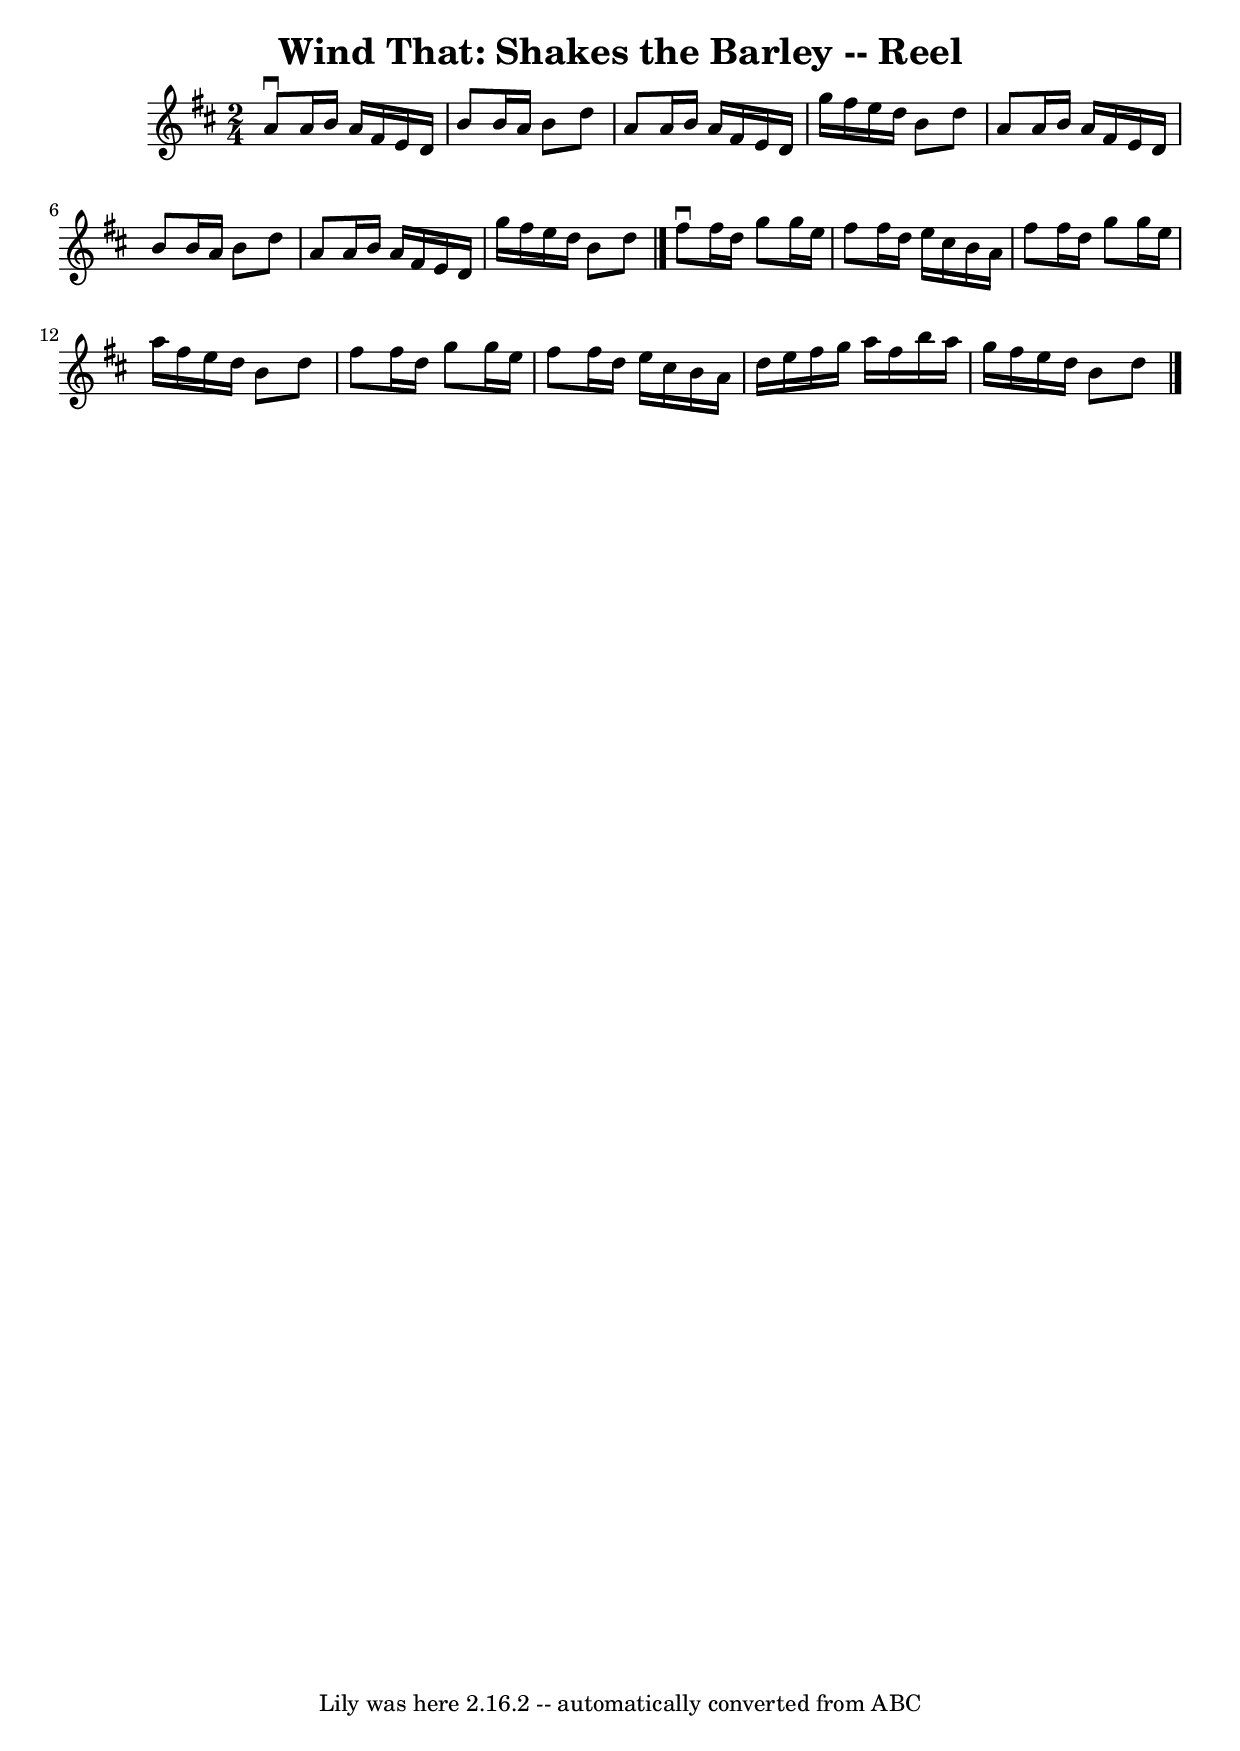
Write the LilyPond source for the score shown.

\version "2.7.40"
\include "Mammoth.ily"
\header {
	%% book = "Ryan's Mammoth Collection"
	crossRefNumber = "1"
	footnotes = "\\\\155"
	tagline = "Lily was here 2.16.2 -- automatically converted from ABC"
	title = "Wind That: Shakes the Barley -- Reel"
}
voicedefault =  {
\set Score.defaultBarType = "empty"

\time 2/4 \key d \major a'8^\downbow a'16 b'16 a'16 fis'16    
e'16 d'16    |
 b'8 b'16 a'16 b'8 d''8    |
 a'8 
 a'16 b'16 a'16 fis'16 e'16 d'16    |
 g''16    
fis''16 e''16 d''16 b'8 d''8    |
 a'8 a'16 b'16    
a'16 fis'16 e'16 d'16    |
 b'8 b'16 a'16 b'8 d''8 
   |
 a'8 a'16 b'16 a'16 fis'16 e'16 d'16    |
 
 g''16 fis''16 e''16 d''16 b'8 d''8    \bar "|." fis''8 
^\downbow fis''16 d''16 g''8 g''16 e''16    |
 fis''8    
fis''16 d''16 e''16 cis''16 b'16 a'16    |
 fis''8    
fis''16 d''16 g''8 g''16 e''16    |
 a''16 fis''16    
e''16 d''16 b'8 d''8    |
 fis''8 fis''16 d''16    
g''8 g''16 e''16    |
 fis''8 fis''16 d''16 e''16    
cis''16 b'16 a'16    |
 d''16 e''16 fis''16 g''16    
a''16 fis''16 b''16 a''16    |
 g''16 fis''16 e''16    
d''16 b'8 d''8    \bar "|."   
}

\score{
    <<

	\context Staff="default"
	{
	    \voicedefault 
	}

    >>
	\layout {
	}
	\midi {}
}
